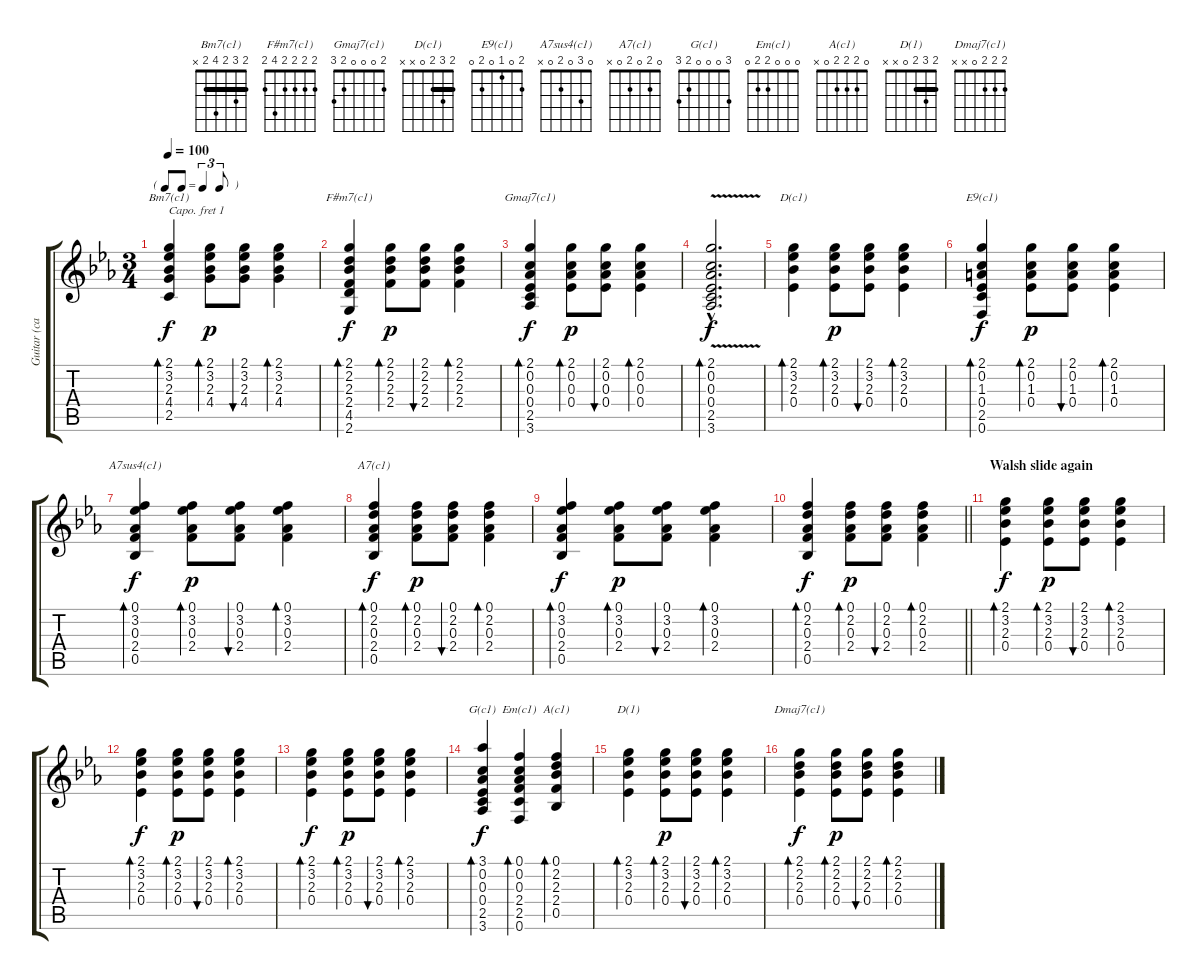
\track ("Guitar (capo1) - Frey/Felder" "Guitar (ca") {instrument acousticguitarsteel}
\staff {score tabs}
\capo 1
\tuning (E4 B3 G3 D3 A2 E2) {hide}
\chord ("Bm7(c1)" 2 3 2 4 2 x) {barre 2}
\chord ("F#m7(c1)" 2 2 2 2 4 2) {barre 0}
\chord ("Gmaj7(c1)" 2 0 0 0 2 3)
\chord ("D(c1)" 2 3 2 0 x x) {barre 2}
\chord ("E9(c1)" 2 0 1 0 2 0)
\chord ("A7sus4(c1)" 0 3 0 2 0 x)
\chord ("A7(c1)" 0 2 0 2 0 x)
\chord ("G(c1)" 3 0 0 0 2 3)
\chord ("Em(c1)" 0 0 0 2 2 0)
\chord ("A(c1)" 0 2 2 2 0 x)
\chord ("D(1)" 2 3 2 0 x x) {barre 2}
\chord ("Dmaj7(c1)" 2 2 2 0 x x) {barre 0}
\ts (3 4)
\tf triplet8th
\tempo 100
\clef g2
\ks eb
(2.1 3.2 2.3 4.4 2.5).4{bd 30 ch "Bm7(c1)" dy f} (2.1 3.2 2.3 4.4).8{bd 30 dy p} (2.1 3.2 2.3 4.4).8{bu 30} (2.1 3.2 2.3 4.4).4{bd 30} |
(2.1 2.2 2.3 2.4 4.5 2.6).4{bd 30 ch "F#m7(c1)" dy f} (2.1 2.2 2.3 2.4).8{bd 30 dy p} (2.1 2.2 2.3 2.4).8{bu 30} (2.1 2.2 2.3 2.4).4{bd 30} |
(2.1 0.2 0.3 0.4 2.5 3.6).4{bd 30 ch "Gmaj7(c1)" dy f} (2.1 0.2 0.3 0.4).8{bd 30 dy p} (2.1 0.2 0.3 0.4).8{bu 30} (2.1 0.2 0.3 0.4).4{bd 30} |
(2.1{hac} 0.2{hac} 0.3{hac} 0.4{hac} 2.5{hac} 3.6{v hac}).2{d bd 30 dy f} |
(2.1 3.2 2.3 0.4).4{bd 30 ch "D(c1)"} (2.1 3.2 2.3 0.4).8{bd 30 dy p} (2.1 3.2 2.3 0.4).8{bu 30} (2.1 3.2 2.3 0.4).4{bd 30} |
(2.1 0.2 1.3 0.4 2.5 0.6).4{bd 30 ch "E9(c1)" dy f} (2.1 0.2 1.3 0.4).8{bd 30 dy p} (2.1 0.2 1.3 0.4).8{bu 30} (2.1 0.2 1.3 0.4).4{bd 30} |
(0.1 3.2 0.3 2.4 0.5).4{bd 30 ch "A7sus4(c1)" dy f} (0.1 3.2 0.3 2.4).8{bd 30 dy p} (0.1 3.2 0.3 2.4).8{bu 30} (0.1 3.2 0.3 2.4).4{bd 30} |
(0.1 2.2 0.3 2.4 0.5).4{bd 30 ch "A7(c1)" dy f} (0.1 2.2 0.3 2.4).8{bd 30 dy p} (0.1 2.2 0.3 2.4).8{bu 30} (0.1 2.2 0.3 2.4).4{bd 30} |
(0.1 3.2 0.3 2.4 0.5).4{bd 30 dy f} (0.1 3.2 0.3 2.4).8{bd 30 dy p} (0.1 3.2 0.3 2.4).8{bu 30} (0.1 3.2 0.3 2.4).4{bd 30} |
\barLineRight lightlight
(0.1 2.2 0.3 2.4 0.5).4{bd 30 dy f} (0.1 2.2 0.3 2.4).8{bd 30 dy p} (0.1 2.2 0.3 2.4).8{bu 30} (0.1 2.2 0.3 2.4).4{bd 30} |
\section ("" "Walsh slide again")
(2.1 3.2 2.3 0.4).4{bd 30 dy f} (2.1 3.2 2.3 0.4).8{bd 30 dy p} (2.1 3.2 2.3 0.4).8{bu 30} (2.1 3.2 2.3 0.4).4{bd 30} |
(2.1 3.2 2.3 0.4).4{bd 30 dy f} (2.1 3.2 2.3 0.4).8{bd 30 dy p} (2.1 3.2 2.3 0.4).8{bu 30} (2.1 3.2 2.3 0.4).4{bd 30} |
(2.1 3.2 2.3 0.4).4{bd 30 dy f} (2.1 3.2 2.3 0.4).8{bd 30 dy p} (2.1 3.2 2.3 0.4).8{bu 30} (2.1 3.2 2.3 0.4).4{bd 30} |
(3.1 0.2 0.3 0.4 2.5 3.6).4{bd 30 ch "G(c1)" dy f} (0.1 0.2 0.3 2.4 2.5 0.6).4{bd 30 ch "Em(c1)"} (0.1 2.2 2.3 2.4 0.5).4{bd 30 ch "A(c1)"} |
(2.1 3.2 2.3 0.4).4{bd 30 ch "D(1)"} (2.1 3.2 2.3 0.4).8{bd 30 dy p} (2.1 3.2 2.3 0.4).8{bu 30} (2.1 3.2 2.3 0.4).4{bd 30} |
(2.1 2.2 2.3 0.4).4{bd 30 ch "Dmaj7(c1)" dy f} (2.1 2.2 2.3 0.4).8{bd 30 dy p} (2.1 2.2 2.3 0.4).8{bu 30} (2.1 2.2 2.3 0.4).4{bd 30}
